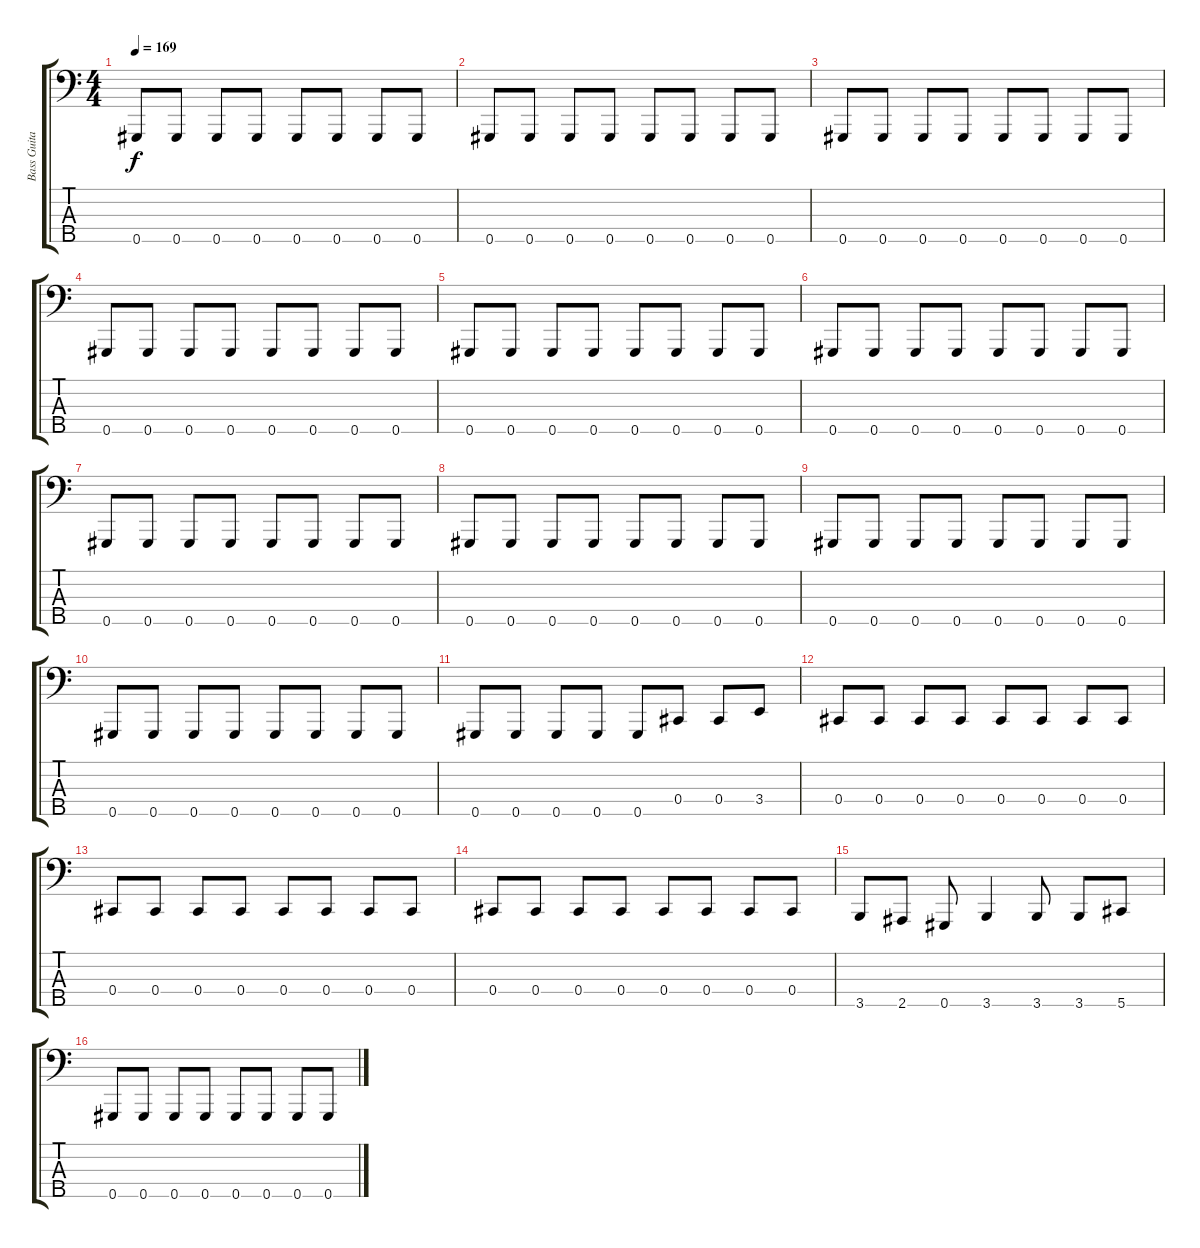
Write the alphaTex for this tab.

\track ("Bass Guitar" "Bass Guita") {instrument electricbasspick}
\staff {score tabs}
\tuning (E2 B1 Gb1 Db1 Ab0) {hide}
\ts (4 4)
\tempo 169
\clef f4
\ks c
0.5.8{dy f} 0.5.8 0.5.8 0.5.8 0.5.8 0.5.8 0.5.8 0.5.8 |
0.5.8 0.5.8 0.5.8 0.5.8 0.5.8 0.5.8 0.5.8 0.5.8 |
0.5.8 0.5.8 0.5.8 0.5.8 0.5.8 0.5.8 0.5.8 0.5.8 |
0.5.8 0.5.8 0.5.8 0.5.8 0.5.8 0.5.8 0.5.8 0.5.8 |
0.5.8 0.5.8 0.5.8 0.5.8 0.5.8 0.5.8 0.5.8 0.5.8 |
0.5.8 0.5.8 0.5.8 0.5.8 0.5.8 0.5.8 0.5.8 0.5.8 |
0.5.8 0.5.8 0.5.8 0.5.8 0.5.8 0.5.8 0.5.8 0.5.8 |
0.5.8 0.5.8 0.5.8 0.5.8 0.5.8 0.5.8 0.5.8 0.5.8 |
0.5.8 0.5.8 0.5.8 0.5.8 0.5.8 0.5.8 0.5.8 0.5.8 |
0.5.8 0.5.8 0.5.8 0.5.8 0.5.8 0.5.8 0.5.8 0.5.8 |
0.5.8 0.5.8 0.5.8 0.5.8 0.5.8 0.4.8 0.4.8 3.4.8 |
0.4.8 0.4.8 0.4.8 0.4.8 0.4.8 0.4.8 0.4.8 0.4.8 |
0.4.8 0.4.8 0.4.8 0.4.8 0.4.8 0.4.8 0.4.8 0.4.8 |
0.4.8 0.4.8 0.4.8 0.4.8 0.4.8 0.4.8 0.4.8 0.4.8 |
3.5.8 2.5.8 0.5.8 3.5.4 3.5.8 3.5.8 5.5.8 |
0.5.8 0.5.8 0.5.8 0.5.8 0.5.8 0.5.8 0.5.8 0.5.8
